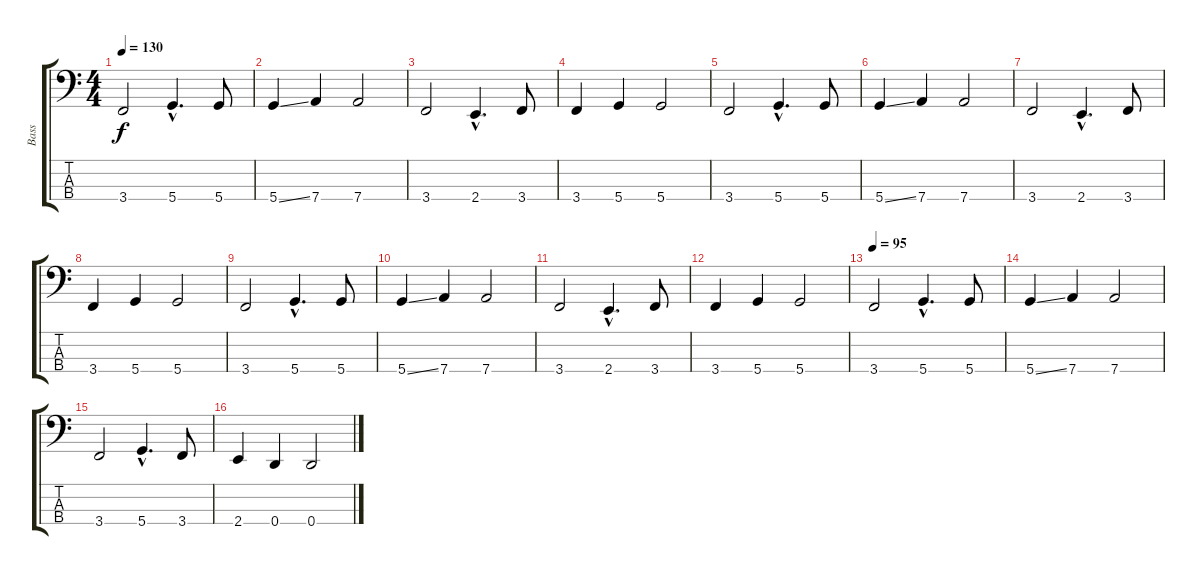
\track ("Bass" "Bass") {instrument electricbassfinger}
\staff {score tabs}
\tuning (F2 C2 G1 D1) {hide}
\ts (4 4)
\tempo 130
\clef f4
\ks c
3.4.2{dy f} 5.4{hac}.4{d} 5.4.8 |
5.4{ss}.4 7.4.4 7.4.2 |
3.4.2 2.4{hac}.4{d} 3.4.8 |
3.4.4 5.4.4 5.4.2 |
3.4.2 5.4{hac}.4{d} 5.4.8 |
5.4{ss}.4 7.4.4 7.4.2 |
3.4.2 2.4{hac}.4{d} 3.4.8 |
3.4.4 5.4.4 5.4.2 |
3.4.2 5.4{hac}.4{d} 5.4.8 |
5.4{ss}.4 7.4.4 7.4.2 |
3.4.2 2.4{hac}.4{d} 3.4.8 |
3.4.4 5.4.4 5.4.2 |
\tempo 95
3.4.2 5.4{hac}.4{d} 5.4.8 |
5.4{ss}.4 7.4.4 7.4.2 |
3.4.2 5.4{hac}.4{d} 3.4.8 |
2.4.4 0.4.4 0.4.2
